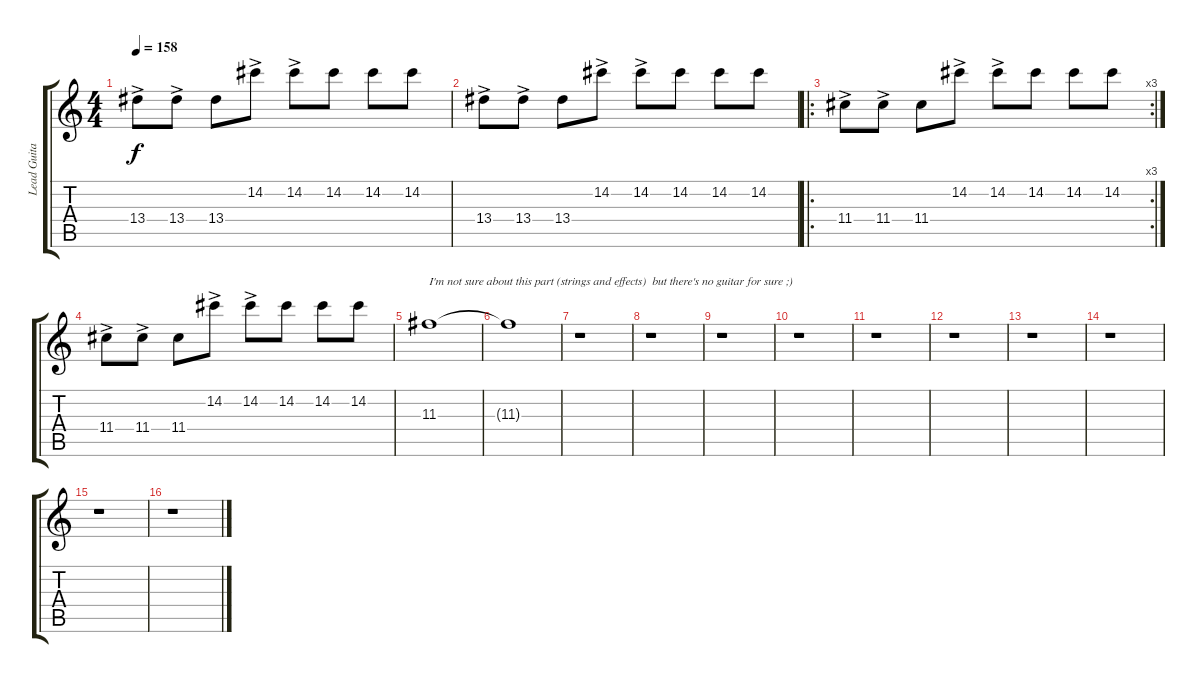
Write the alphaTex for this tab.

\track ("Lead Guitar ~ Tomo" "Lead Guita") {instrument distortionguitar}
\staff {score tabs}
\tuning (E4 B3 G3 D3 A2 E2) {hide}
\ts (4 4)
\tempo 158
\clef g2
\ks c
13.4{ac}.8{dy f} 13.4{ac}.8 13.4.8 14.2{ac}.8 14.2{ac}.8 14.2.8 14.2.8 14.2.8 |
13.4{ac}.8 13.4{ac}.8 13.4.8 14.2{ac}.8 14.2{ac}.8 14.2.8 14.2.8 14.2.8 |
\ro
\rc 3
11.4{ac}.8 11.4{ac}.8 11.4.8 14.2{ac}.8 14.2{ac}.8 14.2.8 14.2.8 14.2.8 |
11.4{ac}.8 11.4{ac}.8 11.4.8 14.2{ac}.8 14.2{ac}.8 14.2.8 14.2.8 14.2.8 |
11.3.1{txt "I'm not sure about this part (strings and effects)  but there's no guitar for sure ;)"} |
11.3{t}.1 |
r.1 |
r.1 |
r.1 |
r.1 |
r.1 |
r.1 |
r.1 |
r.1 |
r.1 |
r.1
